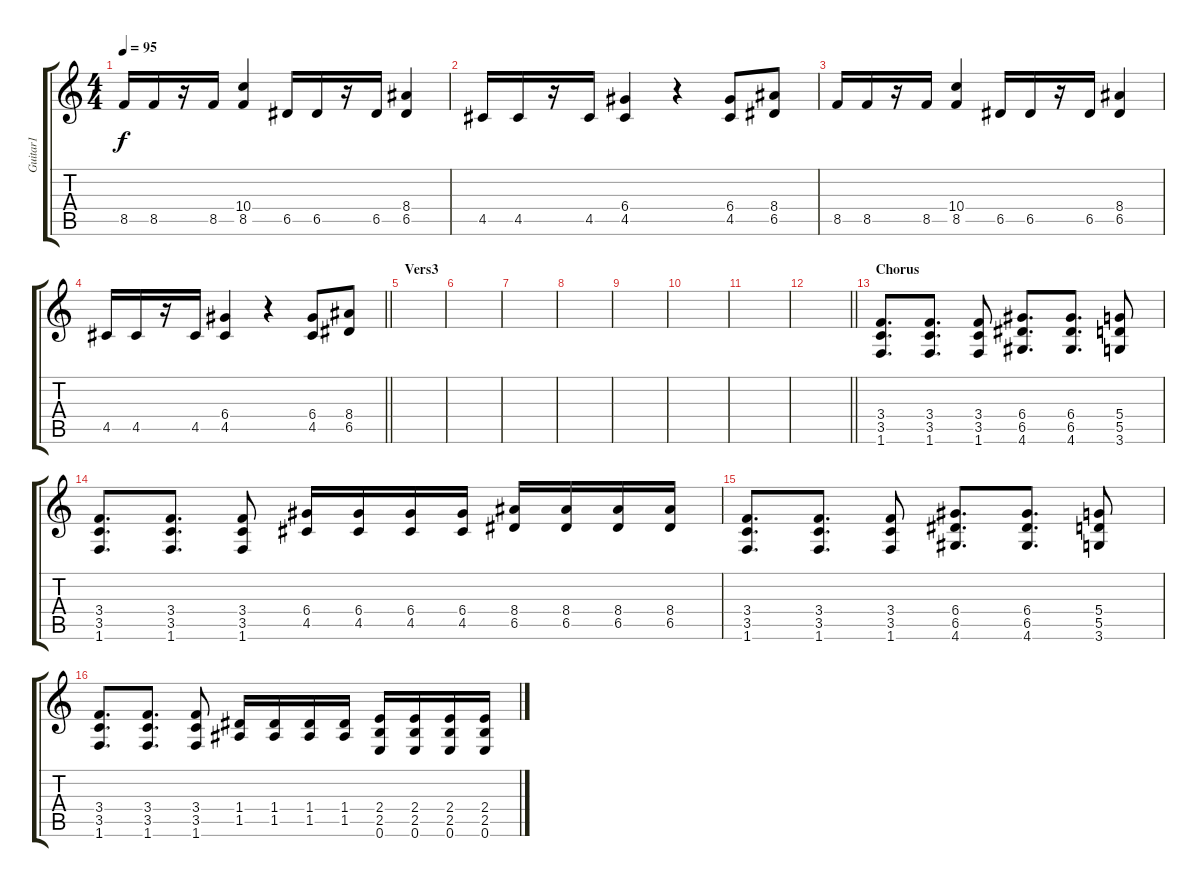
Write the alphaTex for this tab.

\track ("Guitar1" "Guitar1") {instrument distortionguitar}
\staff {score tabs}
\tuning (E4 B3 G3 D3 A2 E2) {hide}
\ts (4 4)
\tempo 95
\clef g2
\ks c
8.5.16{dy f} 8.5.16 r.16 8.5.16 (10.4 8.5).4 6.5.16 6.5.16 r.16 6.5.16 (8.4 6.5).4 |
4.5.16 4.5.16 r.16 4.5.16 (6.4 4.5).4 r.4 (6.4 4.5).8 (8.4 6.5).8 |
8.5.16 8.5.16 r.16 8.5.16 (10.4 8.5).4 6.5.16 6.5.16 r.16 6.5.16 (8.4 6.5).4 |
\barLineRight lightlight
4.5.16 4.5.16 r.16 4.5.16 (6.4 4.5).4 r.4 (6.4 4.5).8 (8.4 6.5).8 |
\section ("" "Vers3")
|
|
|
|
|
|
|
\barLineRight lightlight
|
\section ("" "Chorus")
(3.4 3.5 1.6).8{d} (3.4 3.5 1.6).8{d} (3.4 3.5 1.6).8 (6.4 6.5 4.6).8{d} (6.4 6.5 4.6).8{d} (5.4 5.5 3.6).8 |
(3.4 3.5 1.6).8{d} (3.4 3.5 1.6).8{d} (3.4 3.5 1.6).8 (6.4 4.5).16 (6.4 4.5).16 (6.4 4.5).16 (6.4 4.5).16 (8.4 6.5).16 (8.4 6.5).16 (8.4 6.5).16 (8.4 6.5).16 |
(3.4 3.5 1.6).8{d} (3.4 3.5 1.6).8{d} (3.4 3.5 1.6).8 (6.4 6.5 4.6).8{d} (6.4 6.5 4.6).8{d} (5.4 5.5 3.6).8 |
(3.4 3.5 1.6).8{d} (3.4 3.5 1.6).8{d} (3.4 3.5 1.6).8 (1.4 1.5).16 (1.4 1.5).16 (1.4 1.5).16 (1.4 1.5).16 (2.4 2.5 0.6).16 (2.4 2.5 0.6).16 (2.4 2.5 0.6).16 (2.4 2.5 0.6).16
